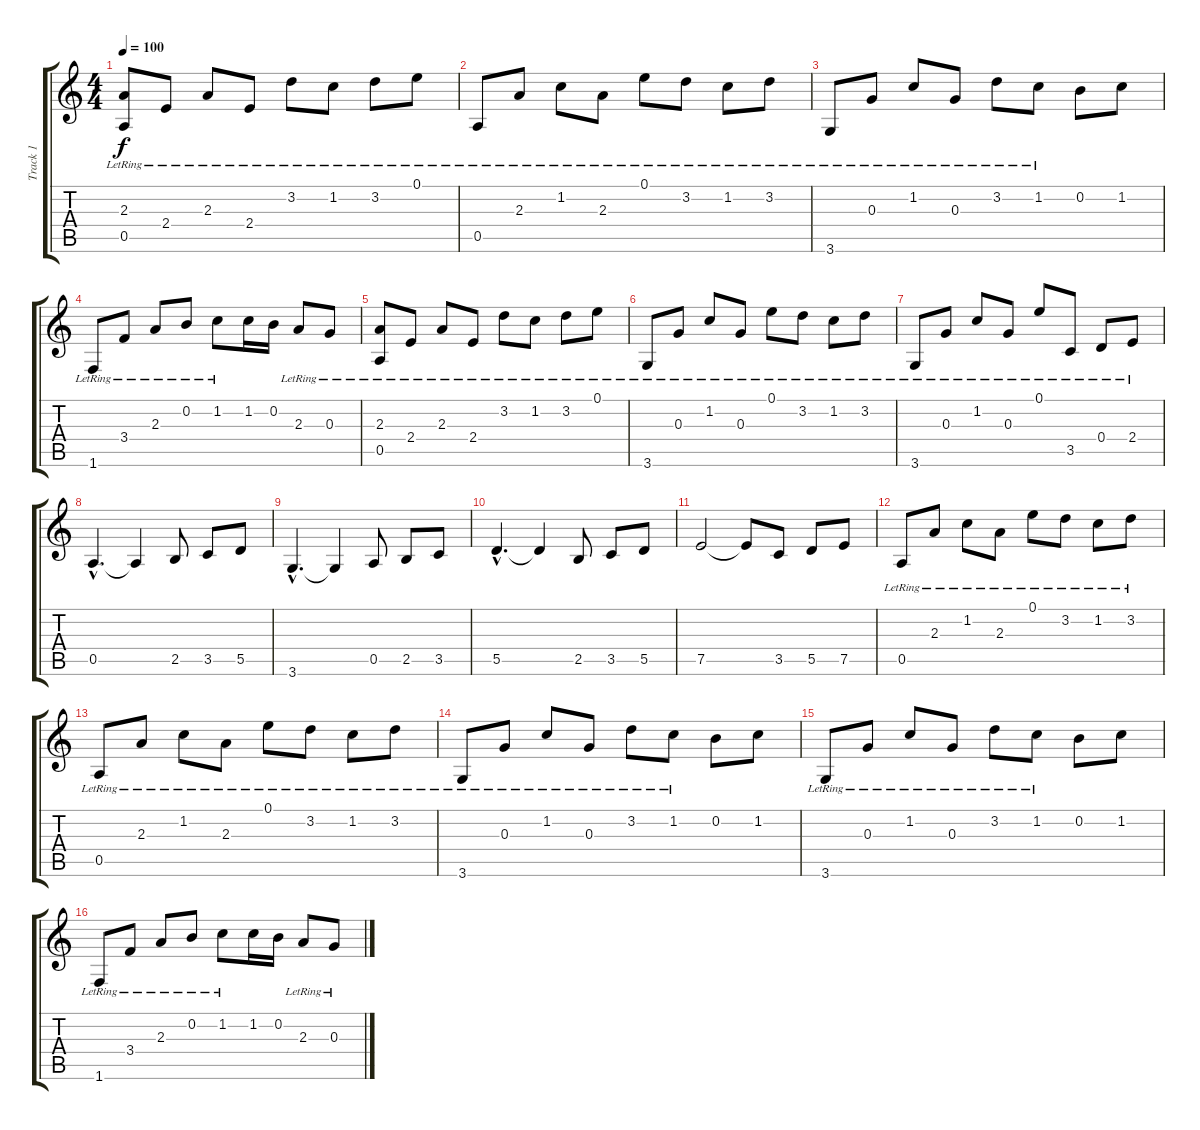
\track ("Track 1" "Track 1") {instrument acousticguitarsteel}
\staff {score tabs}
\tuning (E4 B3 G3 D3 A2 E2) {hide}
\ts (4 4)
\tempo 100
\clef g2
\ks c
(2.3{lr} 0.5).8{dy f} 2.4{lr}.8 2.3{lr}.8 2.4{lr}.8 3.2{lr}.8 1.2{lr}.8 3.2{lr}.8 0.1{lr}.8 |
0.5{lr}.8 2.3{lr}.8 1.2{lr}.8 2.3{lr}.8 0.1{lr}.8 3.2{lr}.8 1.2{lr}.8 3.2{lr}.8 |
3.6{lr}.8 0.3{lr}.8 1.2{lr}.8 0.3{lr}.8 3.2{lr}.8 1.2{lr}.8 0.2.8 1.2.8 |
1.6{lr}.8 3.4{lr}.8 2.3{lr}.8 0.2{lr}.8 1.2{lr}.8 1.2.16 0.2.16 2.3{lr}.8 0.3{lr}.8 |
(2.3{lr} 0.5).8 2.4{lr}.8 2.3{lr}.8 2.4{lr}.8 3.2{lr}.8 1.2{lr}.8 3.2{lr}.8 0.1{lr}.8 |
3.6{lr}.8 0.3{lr}.8 1.2{lr}.8 0.3{lr}.8 0.1{lr}.8 3.2{lr}.8 1.2{lr}.8 3.2{lr}.8 |
3.6{lr}.8 0.3{lr}.8 1.2{lr}.8 0.3{lr}.8 0.1{lr}.8 3.5{lr}.8 0.4{lr}.8 2.4{lr}.8 |
0.5{hac}.4{d} 0.5{t}.4 2.5.8 3.5.8 5.5.8 |
3.6{hac}.4{d} 3.6{t}.4 0.5.8 2.5.8 3.5.8 |
5.5{hac}.4{d} 5.5{t}.4 2.5.8 3.5.8 5.5.8 |
7.5.2 7.5{t}.8 3.5.8 5.5.8 7.5.8 |
0.5{lr}.8 2.3{lr}.8 1.2{lr}.8 2.3{lr}.8 0.1{lr}.8 3.2{lr}.8 1.2{lr}.8 3.2{lr}.8 |
0.5{lr}.8 2.3{lr}.8 1.2{lr}.8 2.3{lr}.8 0.1{lr}.8 3.2{lr}.8 1.2{lr}.8 3.2{lr}.8 |
3.6{lr}.8 0.3{lr}.8 1.2{lr}.8 0.3{lr}.8 3.2{lr}.8 1.2{lr}.8 0.2.8 1.2.8 |
3.6{lr}.8 0.3{lr}.8 1.2{lr}.8 0.3{lr}.8 3.2{lr}.8 1.2{lr}.8 0.2.8 1.2.8 |
1.6{lr}.8 3.4{lr}.8 2.3{lr}.8 0.2{lr}.8 1.2{lr}.8 1.2.16 0.2.16 2.3{lr}.8 0.3{lr}.8
